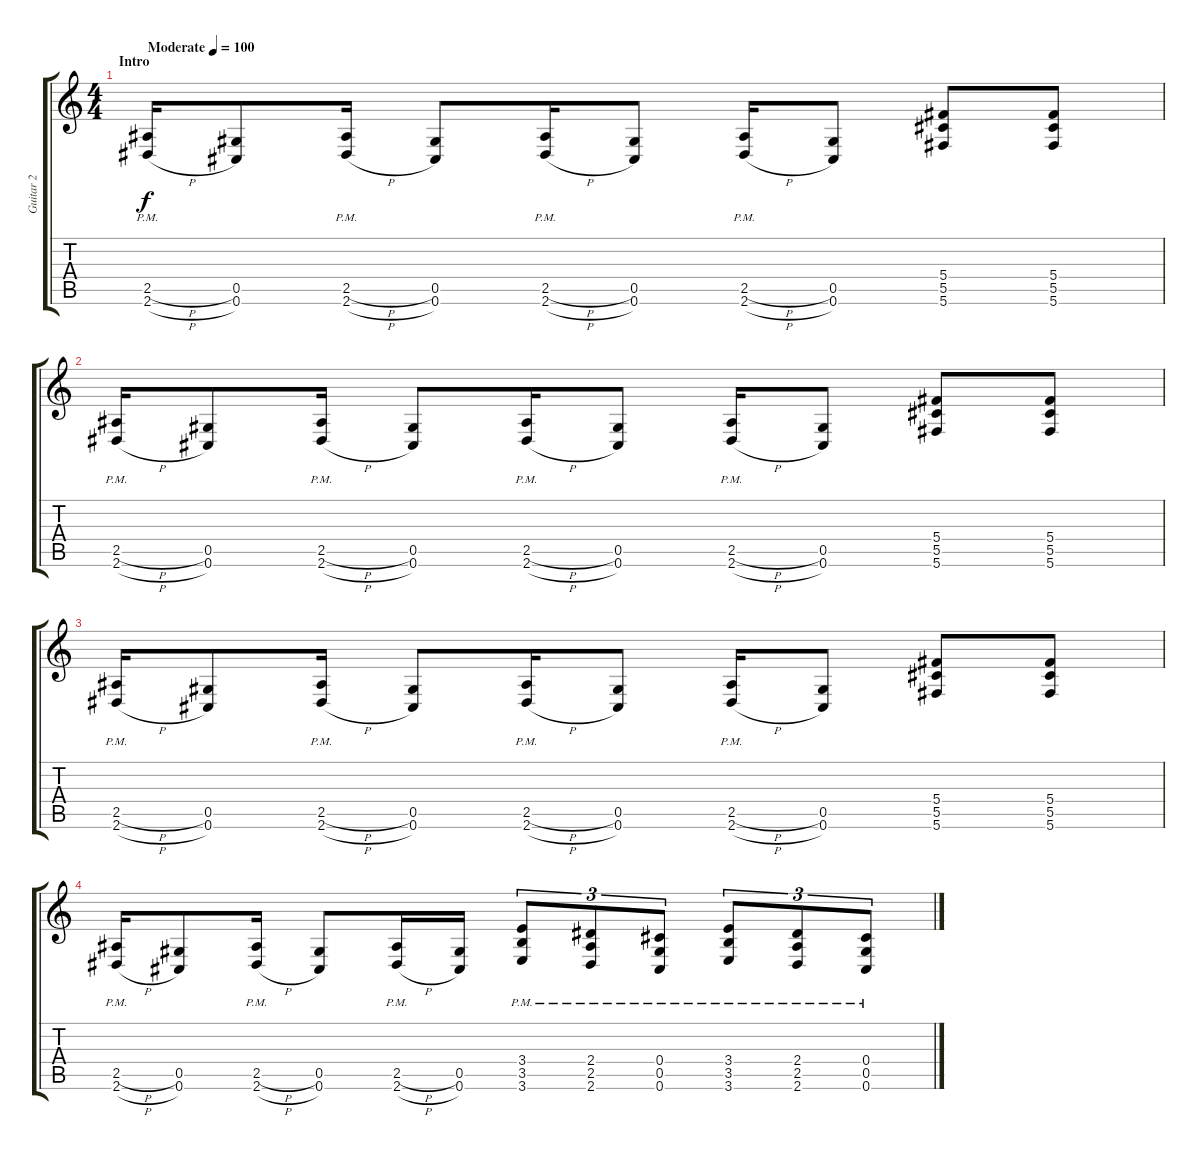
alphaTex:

\track ("Guitar 2" "Guitar 2") {instrument overdrivenguitar}
\staff {score tabs}
\tuning (Eb4 Bb3 Gb3 Db3 Ab2 Db2) {hide}
\ts (4 4)
\section ("" "Intro")
\tempo (100 "Moderate")
\clef g2
\ks c
(2.5{h pm} 2.6{h pm}).16{dy f instrument overdrivenguitar} (0.5 0.6).8 (2.5{h pm} 2.6{h pm}).16 (0.5 0.6).8 (2.5{h pm} 2.6{h pm}).16 (0.5 0.6).8 (2.5{h pm} 2.6{h pm}).16 (0.5 0.6).8 (5.4 5.5 5.6).8 (5.4 5.5 5.6).8 |
(2.5{h pm} 2.6{h pm}).16 (0.5 0.6).8 (2.5{h pm} 2.6{h pm}).16 (0.5 0.6).8 (2.5{h pm} 2.6{h pm}).16 (0.5 0.6).8 (2.5{h pm} 2.6{h pm}).16 (0.5 0.6).8 (5.4 5.5 5.6).8 (5.4 5.5 5.6).8 |
(2.5{h pm} 2.6{h pm}).16 (0.5 0.6).8 (2.5{h pm} 2.6{h pm}).16 (0.5 0.6).8 (2.5{h pm} 2.6{h pm}).16 (0.5 0.6).8 (2.5{h pm} 2.6{h pm}).16 (0.5 0.6).8 (5.4 5.5 5.6).8 (5.4 5.5 5.6).8 |
(2.5{h pm} 2.6{h pm}).16 (0.5 0.6).8 (2.5{h pm} 2.6{h pm}).16 (0.5 0.6).8 (2.5{h pm} 2.6{h pm}).16 (0.5 0.6).16 (3.4{pm} 3.5{pm} 3.6{pm}).8{tu (3 2)} (2.4{pm} 2.5{pm} 2.6{pm}).8{tu (3 2)} (0.4{pm} 0.5{pm} 0.6{pm}).8{tu (3 2)} (3.4{pm} 3.5{pm} 3.6{pm}).8{tu (3 2)} (2.4{pm} 2.5{pm} 2.6{pm}).8{tu (3 2)} (0.4{pm} 0.5{pm} 0.6{pm}).8{tu (3 2)}
